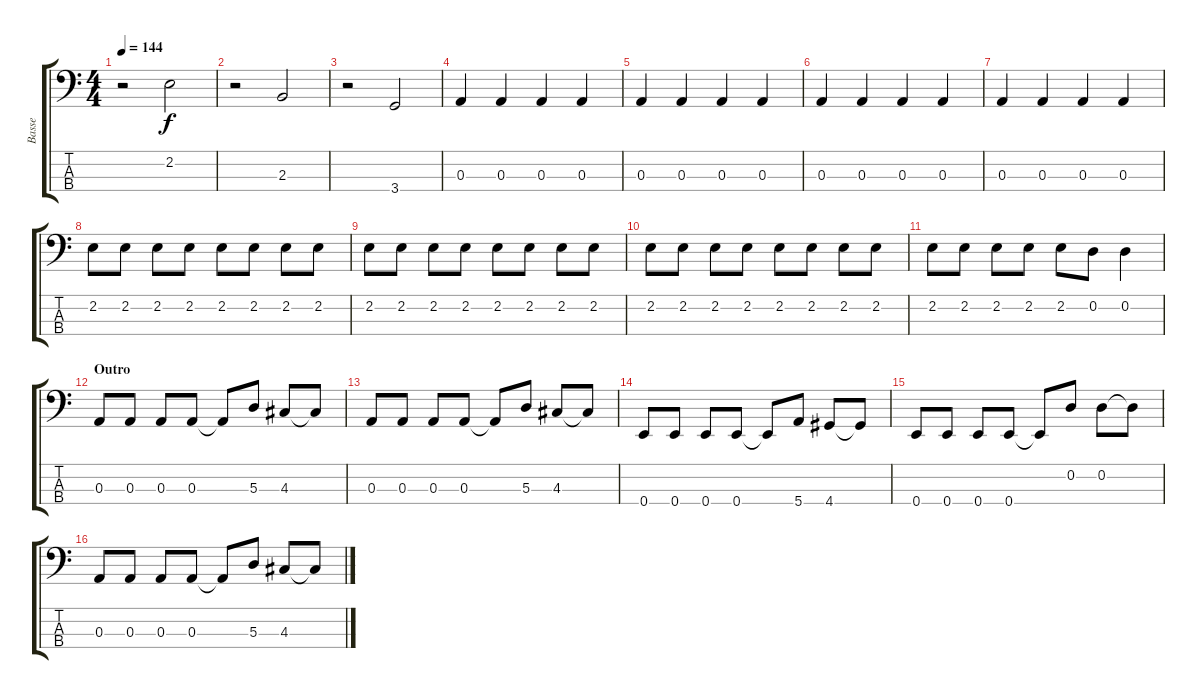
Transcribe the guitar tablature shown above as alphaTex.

\track ("Basse" "Basse") {instrument electricbasspick}
\staff {score tabs}
\tuning (G2 D2 A1 E1) {hide}
\ts (4 4)
\tempo 144
\clef f4
\ks c
r.2{dy f} 2.2.2 |
r.2 2.3.2 |
r.2 3.4.2 |
0.3.4 0.3.4 0.3.4 0.3.4 |
0.3.4 0.3.4 0.3.4 0.3.4 |
0.3.4 0.3.4 0.3.4 0.3.4 |
0.3.4 0.3.4 0.3.4 0.3.4 |
2.2.8 2.2.8 2.2.8 2.2.8 2.2.8 2.2.8 2.2.8 2.2.8 |
2.2.8 2.2.8 2.2.8 2.2.8 2.2.8 2.2.8 2.2.8 2.2.8 |
2.2.8 2.2.8 2.2.8 2.2.8 2.2.8 2.2.8 2.2.8 2.2.8 |
2.2.8 2.2.8 2.2.8 2.2.8 2.2.8 0.2.8 0.2.4 |
\section ("" "Outro")
0.3.8 0.3.8 0.3.8 0.3.8 0.3{t}.8 5.3.8 4.3.8 4.3{t}.8 |
0.3.8 0.3.8 0.3.8 0.3.8 0.3{t}.8 5.3.8 4.3.8 4.3{t}.8 |
0.4.8 0.4.8 0.4.8 0.4.8 0.4{t}.8 5.4.8 4.4.8 4.4{t}.8 |
0.4.8 0.4.8 0.4.8 0.4.8 0.4{t}.8 0.2.8 0.2.8 0.2{t}.8 |
0.3.8 0.3.8 0.3.8 0.3.8 0.3{t}.8 5.3.8 4.3.8 4.3{t}.8
